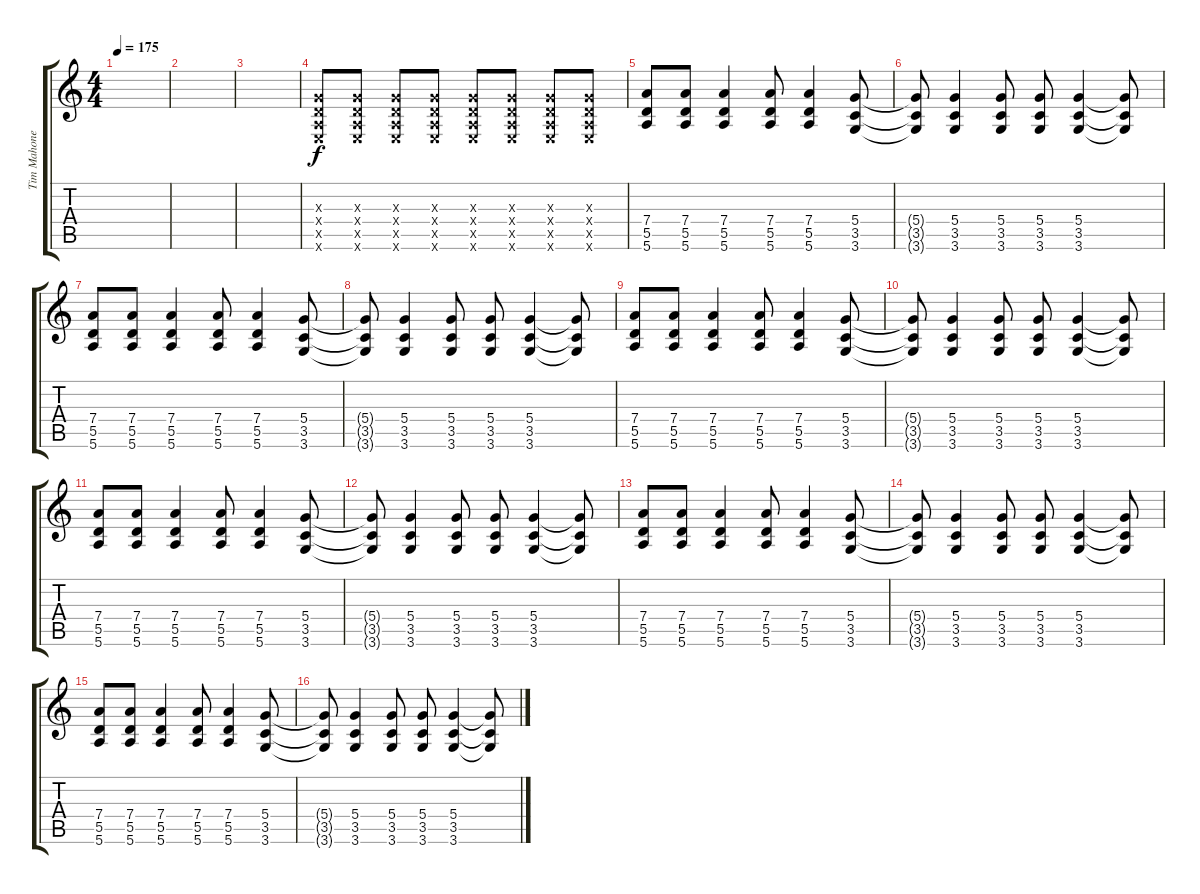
\track ("Tim Mahoney Guitar 2" "Tim Mahone") {instrument distortionguitar}
\staff {score tabs}
\tuning (E4 B3 G3 D3 A2 E2) {hide}
\ts (4 4)
\tempo 175
\clef g2
\ks c
|
|
|
(0.3{x} 0.4{x} 0.5{x} 0.6{x}).8 (0.3{x} 0.4{x} 0.5{x} 0.6{x}).8 (0.3{x} 0.4{x} 0.5{x} 0.6{x}).8 (0.3{x} 0.4{x} 0.5{x} 0.6{x}).8 (0.3{x} 0.4{x} 0.5{x} 0.6{x}).8 (0.3{x} 0.4{x} 0.5{x} 0.6{x}).8 (0.3{x} 0.4{x} 0.5{x} 0.6{x}).8 (0.3{x} 0.4{x} 0.5{x} 0.6{x}).8 |
(7.4 5.5 5.6).8 (7.4 5.5 5.6).8 (7.4 5.5 5.6).4 (7.4 5.5 5.6).8 (7.4 5.5 5.6).4 (5.4 3.5 3.6).8 |
(5.4{t} 3.5{t} 3.6{t}).8 (5.4 3.5 3.6).4 (5.4 3.5 3.6).8 (5.4 3.5 3.6).8 (5.4 3.5 3.6).4 (5.4{t} 3.5{t} 3.6{t}).8 |
(7.4 5.5 5.6).8 (7.4 5.5 5.6).8 (7.4 5.5 5.6).4 (7.4 5.5 5.6).8 (7.4 5.5 5.6).4 (5.4 3.5 3.6).8 |
(5.4{t} 3.5{t} 3.6{t}).8 (5.4 3.5 3.6).4 (5.4 3.5 3.6).8 (5.4 3.5 3.6).8 (5.4 3.5 3.6).4 (5.4{t} 3.5{t} 3.6{t}).8 |
(7.4 5.5 5.6).8 (7.4 5.5 5.6).8 (7.4 5.5 5.6).4 (7.4 5.5 5.6).8 (7.4 5.5 5.6).4 (5.4 3.5 3.6).8 |
(5.4{t} 3.5{t} 3.6{t}).8 (5.4 3.5 3.6).4 (5.4 3.5 3.6).8 (5.4 3.5 3.6).8 (5.4 3.5 3.6).4 (5.4{t} 3.5{t} 3.6{t}).8 |
(7.4 5.5 5.6).8 (7.4 5.5 5.6).8 (7.4 5.5 5.6).4 (7.4 5.5 5.6).8 (7.4 5.5 5.6).4 (5.4 3.5 3.6).8 |
(5.4{t} 3.5{t} 3.6{t}).8 (5.4 3.5 3.6).4 (5.4 3.5 3.6).8 (5.4 3.5 3.6).8 (5.4 3.5 3.6).4 (5.4{t} 3.5{t} 3.6{t}).8 |
(7.4 5.5 5.6).8 (7.4 5.5 5.6).8 (7.4 5.5 5.6).4 (7.4 5.5 5.6).8 (7.4 5.5 5.6).4 (5.4 3.5 3.6).8 |
(5.4{t} 3.5{t} 3.6{t}).8 (5.4 3.5 3.6).4 (5.4 3.5 3.6).8 (5.4 3.5 3.6).8 (5.4 3.5 3.6).4 (5.4{t} 3.5{t} 3.6{t}).8 |
(7.4 5.5 5.6).8 (7.4 5.5 5.6).8 (7.4 5.5 5.6).4 (7.4 5.5 5.6).8 (7.4 5.5 5.6).4 (5.4 3.5 3.6).8 |
(5.4{t} 3.5{t} 3.6{t}).8 (5.4 3.5 3.6).4 (5.4 3.5 3.6).8 (5.4 3.5 3.6).8 (5.4 3.5 3.6).4 (5.4{t} 3.5{t} 3.6{t}).8
